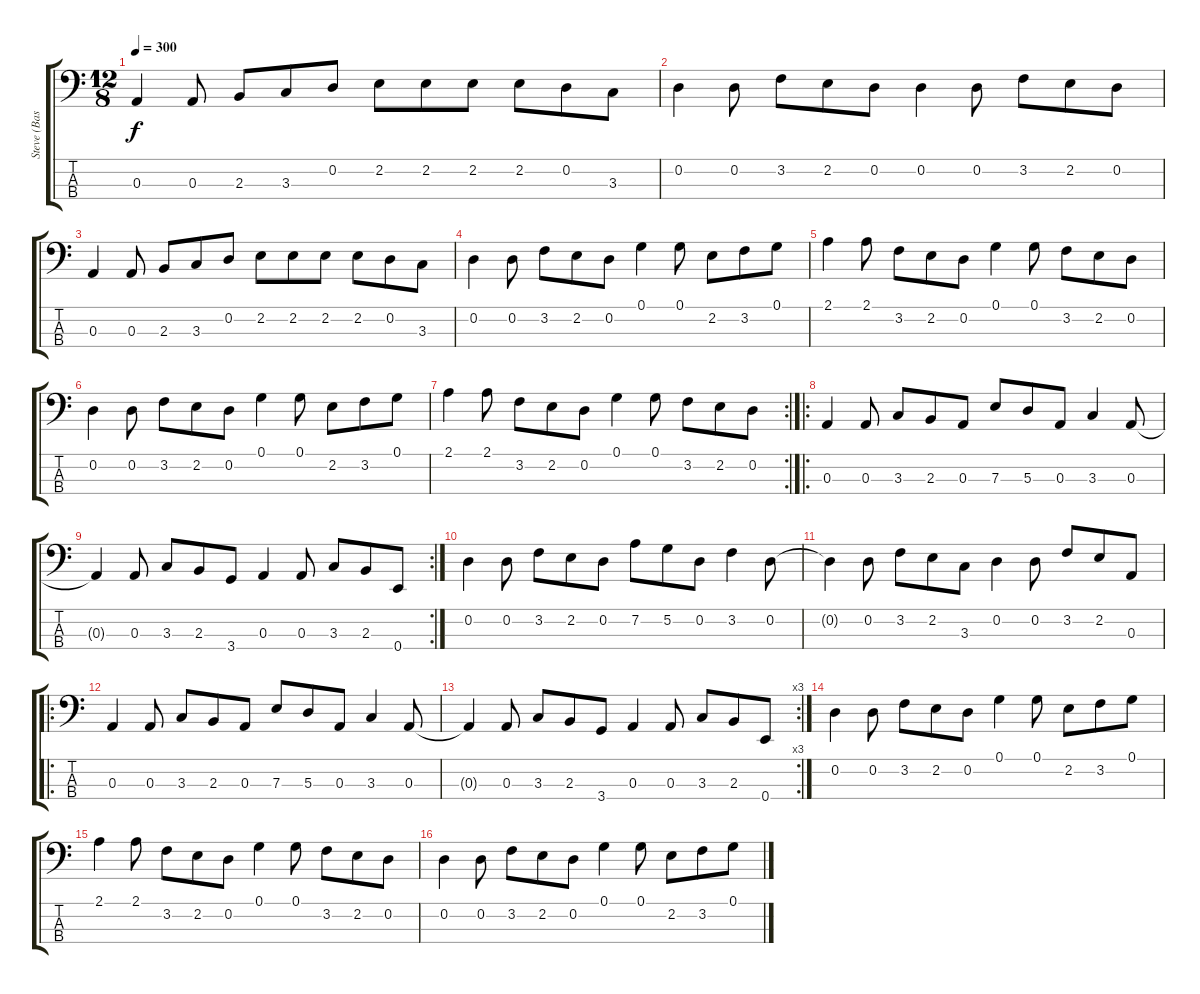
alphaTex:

\track ("Steve (Bass)" "Steve (Bas") {instrument electricbassfinger}
\staff {score tabs}
\tuning (G2 D2 A1 E1) {hide}
\ts (12 8)
\tempo 300
\clef f4
\ks c
0.3.4{dy f} 0.3.8 2.3.8 3.3.8 0.2.8 2.2.8 2.2.8 2.2.8 2.2.8 0.2.8 3.3.8 |
0.2.4 0.2.8 3.2.8 2.2.8 0.2.8 0.2.4 0.2.8 3.2.8 2.2.8 0.2.8 |
0.3.4 0.3.8 2.3.8 3.3.8 0.2.8 2.2.8 2.2.8 2.2.8 2.2.8 0.2.8 3.3.8 |
0.2.4 0.2.8 3.2.8 2.2.8 0.2.8 0.1.4 0.1.8 2.2.8 3.2.8 0.1.8 |
2.1.4 2.1.8 3.2.8 2.2.8 0.2.8 0.1.4 0.1.8 3.2.8 2.2.8 0.2.8 |
0.2.4 0.2.8 3.2.8 2.2.8 0.2.8 0.1.4 0.1.8 2.2.8 3.2.8 0.1.8 |
\rc 2
2.1.4 2.1.8 3.2.8 2.2.8 0.2.8 0.1.4 0.1.8 3.2.8 2.2.8 0.2.8 |
\ro
0.3.4 0.3.8 3.3.8 2.3.8 0.3.8 7.3.8 5.3.8 0.3.8 3.3.4 0.3.8 |
\rc 2
0.3{t}.4 0.3.8 3.3.8 2.3.8 3.4.8 0.3.4 0.3.8 3.3.8 2.3.8 0.4.8 |
0.2.4 0.2.8 3.2.8 2.2.8 0.2.8 7.2.8 5.2.8 0.2.8 3.2.4 0.2.8 |
0.2{t}.4 0.2.8 3.2.8 2.2.8 3.3.8 0.2.4 0.2.8 3.2.8 2.2.8 0.3.8 |
\ro
0.3.4 0.3.8 3.3.8 2.3.8 0.3.8 7.3.8 5.3.8 0.3.8 3.3.4 0.3.8 |
\rc 3
0.3{t}.4 0.3.8 3.3.8 2.3.8 3.4.8 0.3.4 0.3.8 3.3.8 2.3.8 0.4.8 |
0.2.4 0.2.8 3.2.8 2.2.8 0.2.8 0.1.4 0.1.8 2.2.8 3.2.8 0.1.8 |
2.1.4 2.1.8 3.2.8 2.2.8 0.2.8 0.1.4 0.1.8 3.2.8 2.2.8 0.2.8 |
0.2.4 0.2.8 3.2.8 2.2.8 0.2.8 0.1.4 0.1.8 2.2.8 3.2.8 0.1.8
